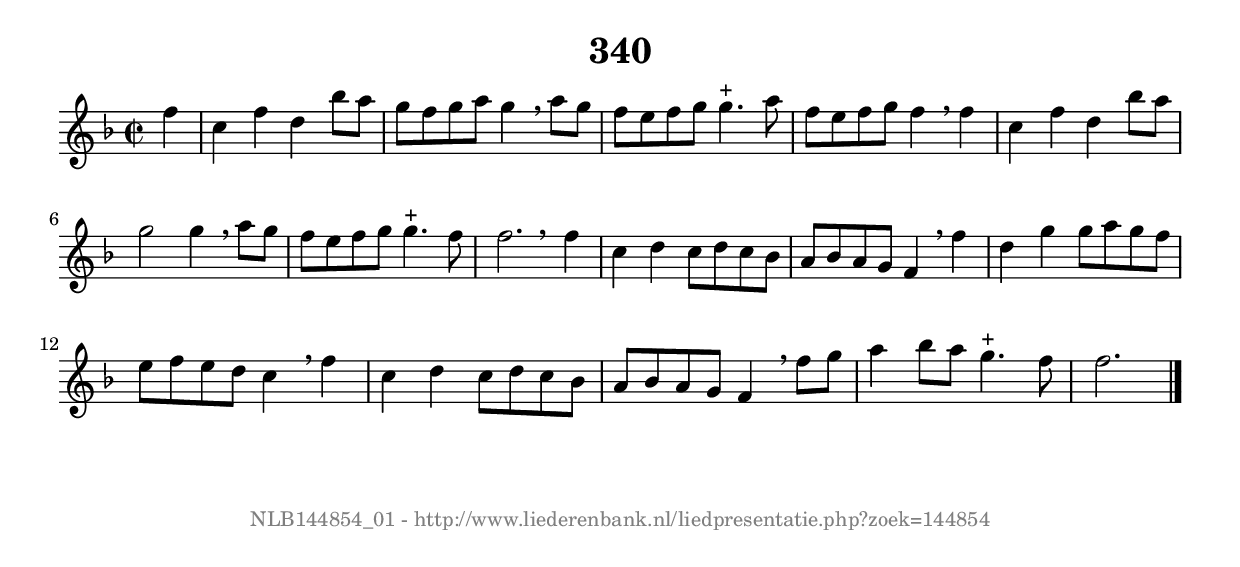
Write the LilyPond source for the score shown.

%
% produced by wce2krn 1.64 (7 June 2014)
%
\version"2.16"
#(append! paper-alist '(("long" . (cons (* 210 mm) (* 2000 mm)))))
#(set-default-paper-size "long")
sb = {\breathe}
mBreak = {\breathe }
bBreak = {\breathe }
x = {\once\override NoteHead #'style = #'cross }
gl=\glissando
itime={\override Staff.TimeSignature #'stencil = ##f }
ficta = {\once\set suggestAccidentals = ##t}
fine = {\once\override Score.RehearsalMark #'self-alignment-X = #1 \mark \markup {\italic{Fine}}}
dc = {\once\override Score.RehearsalMark #'self-alignment-X = #1 \mark \markup {\italic{D.C.}}}
dcf = {\once\override Score.RehearsalMark #'self-alignment-X = #1 \mark \markup {\italic{D.C. al Fine}}}
dcc = {\once\override Score.RehearsalMark #'self-alignment-X = #1 \mark \markup {\italic{D.C. al Coda}}}
ds = {\once\override Score.RehearsalMark #'self-alignment-X = #1 \mark \markup {\italic{D.S.}}}
dsf = {\once\override Score.RehearsalMark #'self-alignment-X = #1 \mark \markup {\italic{D.S. al Fine}}}
dsc = {\once\override Score.RehearsalMark #'self-alignment-X = #1 \mark \markup {\italic{D.S. al Coda}}}
pv = {\set Score.repeatCommands = #'((volta "1"))}
sv = {\set Score.repeatCommands = #'((volta "2"))}
tv = {\set Score.repeatCommands = #'((volta "3"))}
qv = {\set Score.repeatCommands = #'((volta "4"))}
xv = {\set Score.repeatCommands = #'((volta #f))}
\header{ tagline = ""
title = "340"
}
\score {{
\key f \major
\relative g'
{
\set melismaBusyProperties = #'()
\partial 32*8
\time 2/2
\tempo 4=120
\override Score.MetronomeMark #'transparent = ##t
\override Score.RehearsalMark #'break-visibility = #(vector #t #t #f)
f'4 c f d bes'8 a g f g a g4 \sb a8 g f e f g g4.^"+" a8 f e f g f4 \mBreak
f4 c f d bes'8 a g2 g4 \sb a8 g f e f g g4.^"+" f8 f2. \bar ":|:" \bBreak
f4 c d c8 d c bes a bes a g f4 \sb f' d g g8 a g f e f e d c4 \mBreak
f4 c d c8 d c bes a bes a g f4 \sb f'8 g a4 bes8 a g4.^"+" f8 f2. \bar "|."
 }}
 \midi { }
 \layout {
            indent = 0.0\cm
}
}
\markup { \vspace #0 } \markup { \with-color #grey \fill-line { \center-column { \smaller "NLB144854_01 - http://www.liederenbank.nl/liedpresentatie.php?zoek=144854" } } }
